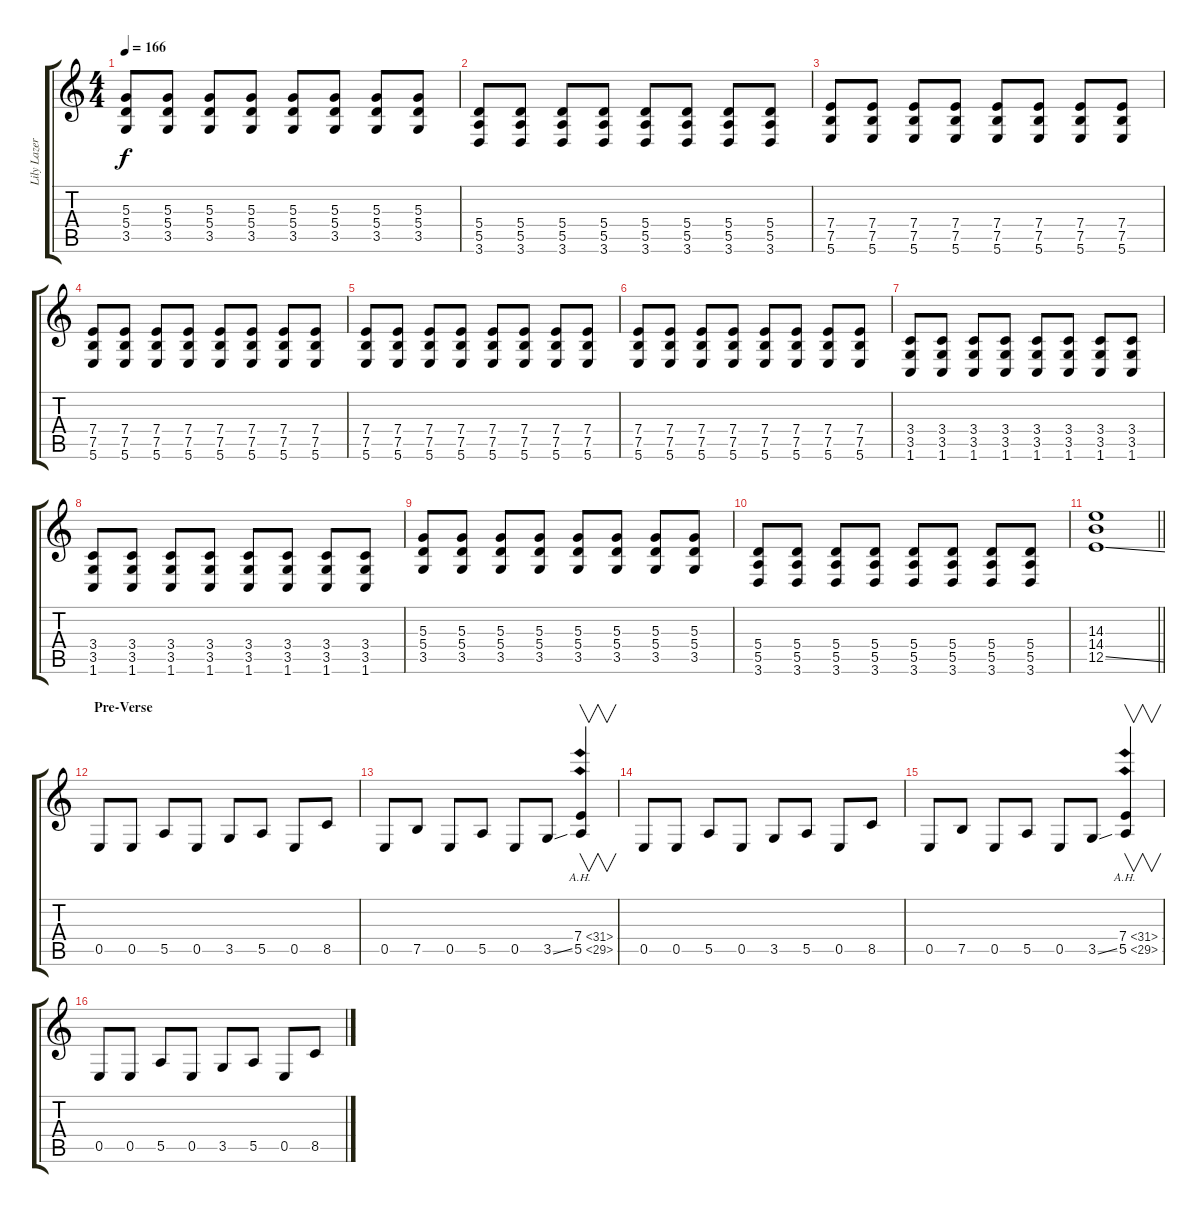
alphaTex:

\track ("Lily Lazer (Guitar)" "Lily Lazer") {instrument distortionguitar}
\staff {score tabs}
\tuning (B3 Gb3 D3 A2 E2 B1) {hide}
\ts (4 4)
\tempo 166
\clef g2
\ks c
(5.3 5.4 3.5).8{dy f} (5.3 5.4 3.5).8 (5.3 5.4 3.5).8 (5.3 5.4 3.5).8 (5.3 5.4 3.5).8 (5.3 5.4 3.5).8 (5.3 5.4 3.5).8 (5.3 5.4 3.5).8 |
(5.4 5.5 3.6).8 (5.4 5.5 3.6).8 (5.4 5.5 3.6).8 (5.4 5.5 3.6).8 (5.4 5.5 3.6).8 (5.4 5.5 3.6).8 (5.4 5.5 3.6).8 (5.4 5.5 3.6).8 |
(7.4 7.5 5.6).8 (7.4 7.5 5.6).8 (7.4 7.5 5.6).8 (7.4 7.5 5.6).8 (7.4 7.5 5.6).8 (7.4 7.5 5.6).8 (7.4 7.5 5.6).8 (7.4 7.5 5.6).8 |
(7.4 7.5 5.6).8 (7.4 7.5 5.6).8 (7.4 7.5 5.6).8 (7.4 7.5 5.6).8 (7.4 7.5 5.6).8 (7.4 7.5 5.6).8 (7.4 7.5 5.6).8 (7.4 7.5 5.6).8 |
(7.4 7.5 5.6).8 (7.4 7.5 5.6).8 (7.4 7.5 5.6).8 (7.4 7.5 5.6).8 (7.4 7.5 5.6).8 (7.4 7.5 5.6).8 (7.4 7.5 5.6).8 (7.4 7.5 5.6).8 |
(7.4 7.5 5.6).8 (7.4 7.5 5.6).8 (7.4 7.5 5.6).8 (7.4 7.5 5.6).8 (7.4 7.5 5.6).8 (7.4 7.5 5.6).8 (7.4 7.5 5.6).8 (7.4 7.5 5.6).8 |
(3.4 3.5 1.6).8 (3.4 3.5 1.6).8 (3.4 3.5 1.6).8 (3.4 3.5 1.6).8 (3.4 3.5 1.6).8 (3.4 3.5 1.6).8 (3.4 3.5 1.6).8 (3.4 3.5 1.6).8 |
(3.4 3.5 1.6).8 (3.4 3.5 1.6).8 (3.4 3.5 1.6).8 (3.4 3.5 1.6).8 (3.4 3.5 1.6).8 (3.4 3.5 1.6).8 (3.4 3.5 1.6).8 (3.4 3.5 1.6).8 |
(5.3 5.4 3.5).8 (5.3 5.4 3.5).8 (5.3 5.4 3.5).8 (5.3 5.4 3.5).8 (5.3 5.4 3.5).8 (5.3 5.4 3.5).8 (5.3 5.4 3.5).8 (5.3 5.4 3.5).8 |
(5.4 5.5 3.6).8 (5.4 5.5 3.6).8 (5.4 5.5 3.6).8 (5.4 5.5 3.6).8 (5.4 5.5 3.6).8 (5.4 5.5 3.6).8 (5.4 5.5 3.6).8 (5.4 5.5 3.6).8 |
\barLineRight lightlight
(14.3 14.4 12.5{ss}).1 |
\section ("" "Pre-Verse")
0.5.8 0.5.8 5.5.8 0.5.8 3.5.8 5.5.8 0.5.8 8.5.8 |
0.5.8 7.5.8 0.5.8 5.5.8 0.5.8 3.5{ss}.8 (7.4{ah 24} 5.5{ah 24}).4{v} |
0.5.8 0.5.8 5.5.8 0.5.8 3.5.8 5.5.8 0.5.8 8.5.8 |
0.5.8 7.5.8 0.5.8 5.5.8 0.5.8 3.5{ss}.8 (7.4{ah 24} 5.5{ah 24}).4{v} |
0.5.8 0.5.8 5.5.8 0.5.8 3.5.8 5.5.8 0.5.8 8.5.8
